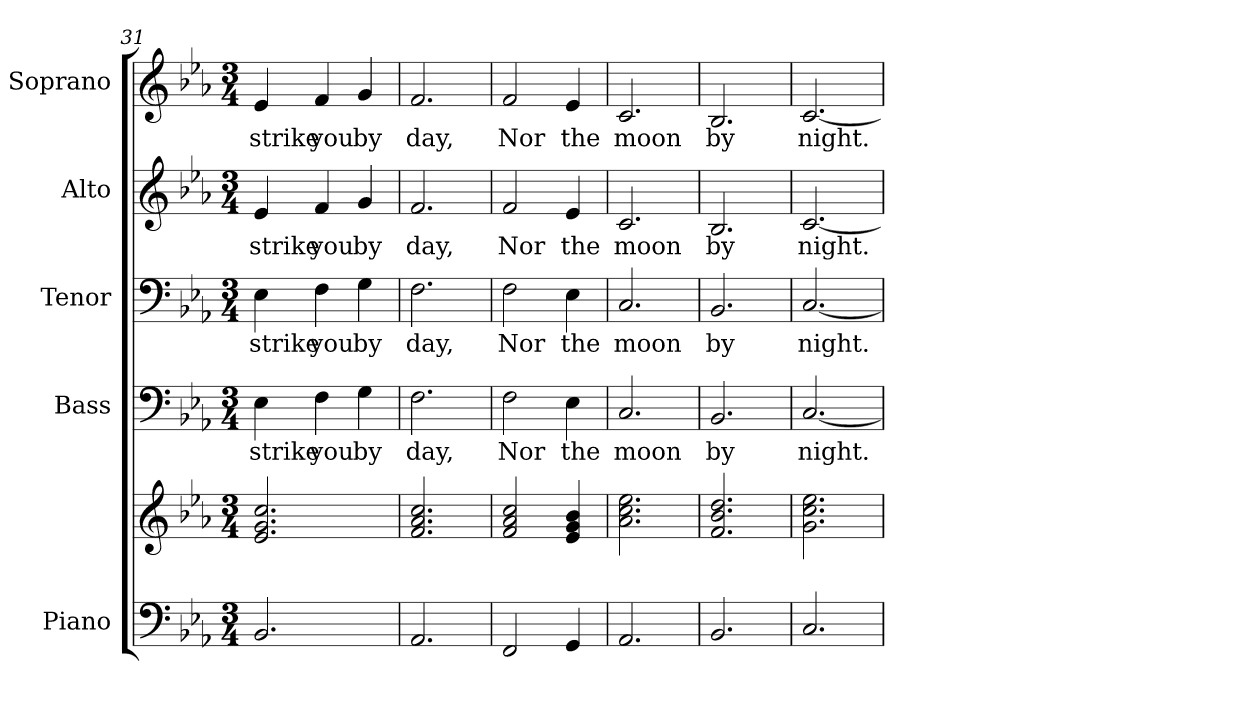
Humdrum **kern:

**kern	**kern	**kern	**text	**kern	**text	**kern	**text	**kern	**text
*part5	*part5	*part4	*part4	*part3	*part3	*part2	*part2	*part1	*part1
*staff6	*staff5	*staff4	*staff4	*staff3	*staff3	*staff2	*staff2	*staff1	*staff1
*I"Piano	*	*I"Bass	*	*I"Tenor	*	*I"Alto	*	*I"Soprano	*
*I'Pno.	*	*I'B.	*	*I'T.	*	*I'A.	*	*I'S.	*
*clefF4	*clefG2	*clefF4	*	*clefF4	*	*clefG2	*	*clefG2	*
*k[b-e-a-]	*k[b-e-a-]	*k[b-e-a-]	*	*k[b-e-a-]	*	*k[b-e-a-]	*	*k[b-e-a-]	*
*E-:	*E-:	*E-:	*	*E-:	*	*E-:	*	*E-:	*
*M3/4	*M3/4	*M3/4	*	*M3/4	*	*M3/4	*	*M3/4	*
=31	=31	=31	=31	=31	=31	=31	=31	=31	=31
!	!	!	!LO:LY:b:color=#000000	!	!	!	!	!	!
!	!	!	!	!	!LO:LY:b:color=#000000	!	!	!	!
!	!	!	!	!	!	!	!LO:LY:b:color=#000000	!	!
!	!	!	!	!	!	!	!	!	!LO:LY:b:color=#000000
2.BB-i/	2.e-i/ 2.gi 2.cci	4E-i\	strike	4E-i\	strike	4e-i/	strike	4e-i/	strike
!	!	!	!LO:LY:b:color=#000000	!	!	!	!	!	!
!	!	!	!	!	!LO:LY:b:color=#000000	!	!	!	!
!	!	!	!	!	!	!	!LO:LY:b:color=#000000	!	!
!	!	!	!	!	!	!	!	!	!LO:LY:b:color=#000000
.	.	4Fi\	you	4Fi\	you	4fi/	you	4fi/	you
!	!	!	!LO:LY:b:color=#000000	!	!	!	!	!	!
!	!	!	!	!	!LO:LY:b:color=#000000	!	!	!	!
!	!	!	!	!	!	!	!LO:LY:b:color=#000000	!	!
!	!	!	!	!	!	!	!	!	!LO:LY:b:color=#000000
.	.	4Gi\	by	4Gi\	by	4gi/	by	4gi/	by
!!LO:PB:g=z
=32	=32	=32	=32	=32	=32	=32	=32	=32	=32
!	!	!	!LO:LY:b:color=#000000	!	!	!	!	!	!
!	!	!	!	!	!LO:LY:b:color=#000000	!	!	!	!
!	!	!	!	!	!	!	!LO:LY:b:color=#000000	!	!
!	!	!	!	!	!	!	!	!	!LO:LY:b:color=#000000
2.AA-i/	2.fi/ 2.a-i 2.cci	2.Fi\	day,	2.Fi\	day,	2.fi/	day,	2.fi/	day,
=33	=33	=33	=33	=33	=33	=33	=33	=33	=33
!	!	!	!LO:LY:b:color=#000000	!	!	!	!	!	!
!	!	!	!	!	!LO:LY:b:color=#000000	!	!	!	!
!	!	!	!	!	!	!	!LO:LY:b:color=#000000	!	!
!	!	!	!	!	!	!	!	!	!LO:LY:b:color=#000000
2FFi/	2fi/ 2a-i 2cci	2Fi\	Nor	2Fi\	Nor	2fi/	Nor	2fi/	Nor
!	!	!	!LO:LY:b:color=#000000	!	!	!	!	!	!
!	!	!	!	!	!LO:LY:b:color=#000000	!	!	!	!
!	!	!	!	!	!	!	!LO:LY:b:color=#000000	!	!
!	!	!	!	!	!	!	!	!	!LO:LY:b:color=#000000
4GGi/	4e-i/ 4gi 4b-i	4E-i\	the	4E-i\	the	4e-i/	the	4e-i/	the
=34	=34	=34	=34	=34	=34	=34	=34	=34	=34
!	!	!	!LO:LY:b:color=#000000	!	!	!	!	!	!
!	!	!	!	!	!LO:LY:b:color=#000000	!	!	!	!
!	!	!	!	!	!	!	!LO:LY:b:color=#000000	!	!
!	!	!	!	!	!	!	!	!	!LO:LY:b:color=#000000
2.AA-i/	2.a-i\ 2.cci 2.ee-i	2.Ci/	moon	2.Ci/	moon	2.ci/	moon	2.ci/	moon
!!LO:PB:g=z
=35	=35	=35	=35	=35	=35	=35	=35	=35	=35
!	!	!	!LO:LY:b:color=#000000	!	!	!	!	!	!
!	!	!	!	!	!LO:LY:b:color=#000000	!	!	!	!
!	!	!	!	!	!	!	!LO:LY:b:color=#000000	!	!
!	!	!	!	!	!	!	!	!	!LO:LY:b:color=#000000
2.BB-i/	2.fi/ 2.b-i 2.ddi	2.BB-i/	by	2.BB-i/	by	2.B-i/	by	2.B-i/	by
=36	=36	=36	=36	=36	=36	=36	=36	=36	=36
!	!	!	!LO:LY:b:color=#000000	!	!	!	!	!	!
!	!	!	!	!	!LO:LY:b:color=#000000	!	!	!	!
!	!	!	!	!	!	!	!LO:LY:b:color=#000000	!	!
!	!	!	!	!	!	!	!	!	!LO:LY:b:color=#000000
2.Ci/	2.gi\ 2.cci 2.ee-i	[<2.Ci/	night.	[<2.Ci/	night.	[<2.ci/	night.	[<2.ci/	night.
=	=	=	=	=	=	=	=	=	=
*-	*-	*-	*-	*-	*-	*-	*-	*-	*-
